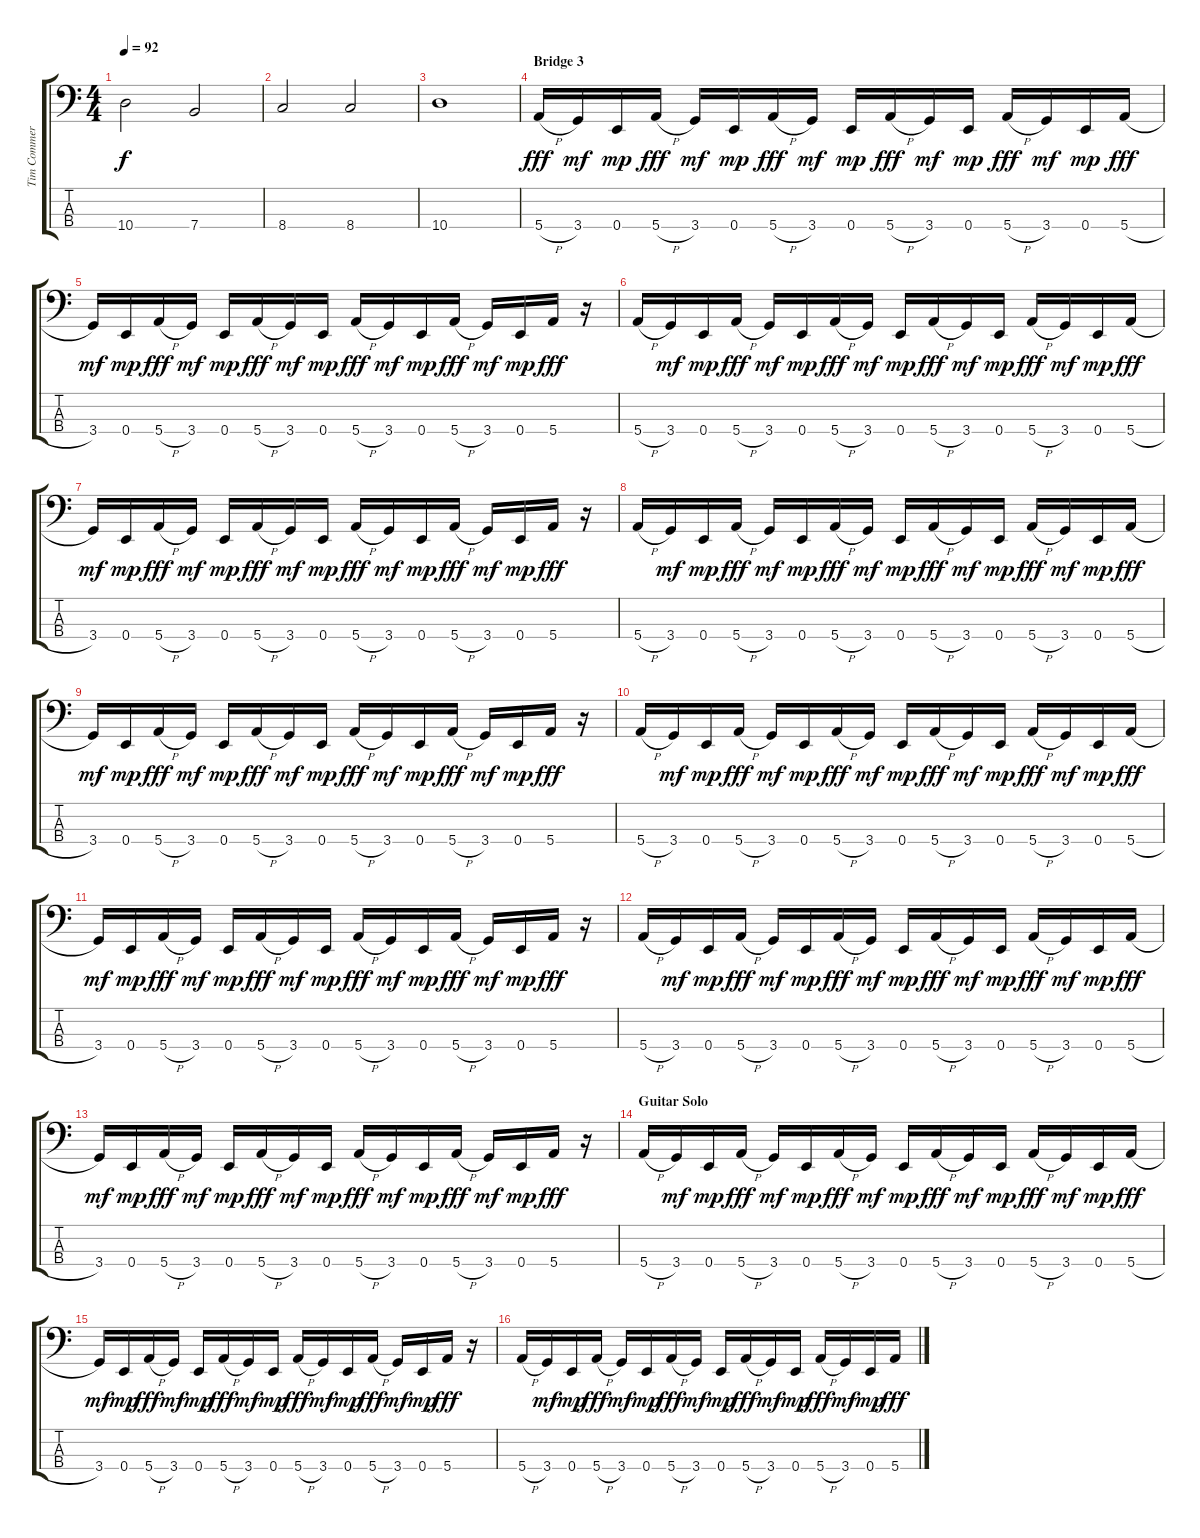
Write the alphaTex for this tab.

\track ("Tim Commerford" "Tim Commer") {instrument electricbassfinger}
\staff {score tabs}
\tuning (G2 D2 A1 E1) {hide}
\ts (4 4)
\tempo 92
\clef f4
\ks c
10.4.2{dy f} 7.4.2 |
8.4.2 8.4.2 |
10.4.1 |
\section ("" "Bridge 3")
5.4{h}.16{dy fff} 3.4.16{dy mf} 0.4.16{dy mp} 5.4{h}.16{dy fff} 3.4.16{dy mf} 0.4.16{dy mp} 5.4{h}.16{dy fff} 3.4.16{dy mf} 0.4.16{dy mp} 5.4{h}.16{dy fff} 3.4.16{dy mf} 0.4.16{dy mp} 5.4{h}.16{dy fff} 3.4.16{dy mf} 0.4.16{dy mp} 5.4{h}.16{dy fff} |
3.4.16{dy mf} 0.4.16{dy mp} 5.4{h}.16{dy fff} 3.4.16{dy mf} 0.4.16{dy mp} 5.4{h}.16{dy fff} 3.4.16{dy mf} 0.4.16{dy mp} 5.4{h}.16{dy fff} 3.4.16{dy mf} 0.4.16{dy mp} 5.4{h}.16{dy fff} 3.4.16{dy mf} 0.4.16{dy mp} 5.4.16{dy fff} r.16 |
5.4{h}.16 3.4.16{dy mf} 0.4.16{dy mp} 5.4{h}.16{dy fff} 3.4.16{dy mf} 0.4.16{dy mp} 5.4{h}.16{dy fff} 3.4.16{dy mf} 0.4.16{dy mp} 5.4{h}.16{dy fff} 3.4.16{dy mf} 0.4.16{dy mp} 5.4{h}.16{dy fff} 3.4.16{dy mf} 0.4.16{dy mp} 5.4{h}.16{dy fff} |
3.4.16{dy mf} 0.4.16{dy mp} 5.4{h}.16{dy fff} 3.4.16{dy mf} 0.4.16{dy mp} 5.4{h}.16{dy fff} 3.4.16{dy mf} 0.4.16{dy mp} 5.4{h}.16{dy fff} 3.4.16{dy mf} 0.4.16{dy mp} 5.4{h}.16{dy fff} 3.4.16{dy mf} 0.4.16{dy mp} 5.4.16{dy fff} r.16 |
5.4{h}.16 3.4.16{dy mf} 0.4.16{dy mp} 5.4{h}.16{dy fff} 3.4.16{dy mf} 0.4.16{dy mp} 5.4{h}.16{dy fff} 3.4.16{dy mf} 0.4.16{dy mp} 5.4{h}.16{dy fff} 3.4.16{dy mf} 0.4.16{dy mp} 5.4{h}.16{dy fff} 3.4.16{dy mf} 0.4.16{dy mp} 5.4{h}.16{dy fff} |
3.4.16{dy mf} 0.4.16{dy mp} 5.4{h}.16{dy fff} 3.4.16{dy mf} 0.4.16{dy mp} 5.4{h}.16{dy fff} 3.4.16{dy mf} 0.4.16{dy mp} 5.4{h}.16{dy fff} 3.4.16{dy mf} 0.4.16{dy mp} 5.4{h}.16{dy fff} 3.4.16{dy mf} 0.4.16{dy mp} 5.4.16{dy fff} r.16 |
5.4{h}.16 3.4.16{dy mf} 0.4.16{dy mp} 5.4{h}.16{dy fff} 3.4.16{dy mf} 0.4.16{dy mp} 5.4{h}.16{dy fff} 3.4.16{dy mf} 0.4.16{dy mp} 5.4{h}.16{dy fff} 3.4.16{dy mf} 0.4.16{dy mp} 5.4{h}.16{dy fff} 3.4.16{dy mf} 0.4.16{dy mp} 5.4{h}.16{dy fff} |
3.4.16{dy mf} 0.4.16{dy mp} 5.4{h}.16{dy fff} 3.4.16{dy mf} 0.4.16{dy mp} 5.4{h}.16{dy fff} 3.4.16{dy mf} 0.4.16{dy mp} 5.4{h}.16{dy fff} 3.4.16{dy mf} 0.4.16{dy mp} 5.4{h}.16{dy fff} 3.4.16{dy mf} 0.4.16{dy mp} 5.4.16{dy fff} r.16 |
5.4{h}.16 3.4.16{dy mf} 0.4.16{dy mp} 5.4{h}.16{dy fff} 3.4.16{dy mf} 0.4.16{dy mp} 5.4{h}.16{dy fff} 3.4.16{dy mf} 0.4.16{dy mp} 5.4{h}.16{dy fff} 3.4.16{dy mf} 0.4.16{dy mp} 5.4{h}.16{dy fff} 3.4.16{dy mf} 0.4.16{dy mp} 5.4{h}.16{dy fff} |
3.4.16{dy mf} 0.4.16{dy mp} 5.4{h}.16{dy fff} 3.4.16{dy mf} 0.4.16{dy mp} 5.4{h}.16{dy fff} 3.4.16{dy mf} 0.4.16{dy mp} 5.4{h}.16{dy fff} 3.4.16{dy mf} 0.4.16{dy mp} 5.4{h}.16{dy fff} 3.4.16{dy mf} 0.4.16{dy mp} 5.4.16{dy fff} r.16 |
\section ("" "Guitar Solo")
5.4{h}.16 3.4.16{dy mf} 0.4.16{dy mp} 5.4{h}.16{dy fff} 3.4.16{dy mf} 0.4.16{dy mp} 5.4{h}.16{dy fff} 3.4.16{dy mf} 0.4.16{dy mp} 5.4{h}.16{dy fff} 3.4.16{dy mf} 0.4.16{dy mp} 5.4{h}.16{dy fff} 3.4.16{dy mf} 0.4.16{dy mp} 5.4{h}.16{dy fff} |
3.4.16{dy mf} 0.4.16{dy mp} 5.4{h}.16{dy fff} 3.4.16{dy mf} 0.4.16{dy mp} 5.4{h}.16{dy fff} 3.4.16{dy mf} 0.4.16{dy mp} 5.4{h}.16{dy fff} 3.4.16{dy mf} 0.4.16{dy mp} 5.4{h}.16{dy fff} 3.4.16{dy mf} 0.4.16{dy mp} 5.4.16{dy fff} r.16 |
5.4{h}.16 3.4.16{dy mf} 0.4.16{dy mp} 5.4{h}.16{dy fff} 3.4.16{dy mf} 0.4.16{dy mp} 5.4{h}.16{dy fff} 3.4.16{dy mf} 0.4.16{dy mp} 5.4{h}.16{dy fff} 3.4.16{dy mf} 0.4.16{dy mp} 5.4{h}.16{dy fff} 3.4.16{dy mf} 0.4.16{dy mp} 5.4{h}.16{dy fff}
